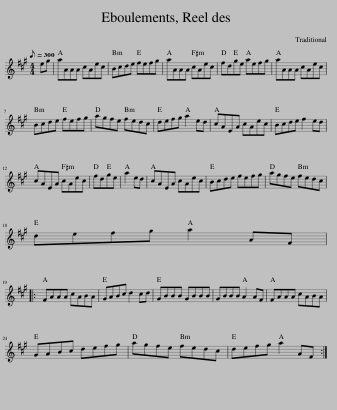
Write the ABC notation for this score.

X:1
L:1/8
Q:1/8=300
M:4/4
I:linebreak $
K:A
V:1 treble
V:1
 eg | aAAA cAec | Bcde fefg | aAAA cAec | fdge aefg | %5
 aAAA cAec |$ Bcde fefg | agfe fedc | defg a2 ed | cAEA cAec | %10
 Bcde f2 ed |$ cAEA cAec | fdge | a2 ed | cAEA cAec | %15
 Bcde fefg | agfe fedc |$ defg a2 AF |:$ FAAA cABA | GABc d2 cd | %20
 GBBB GBBB | GBBB A2 AF | FAAA cABA |$ GABc defg | agfe fedc | %25
 defg a2 AF :| %26
